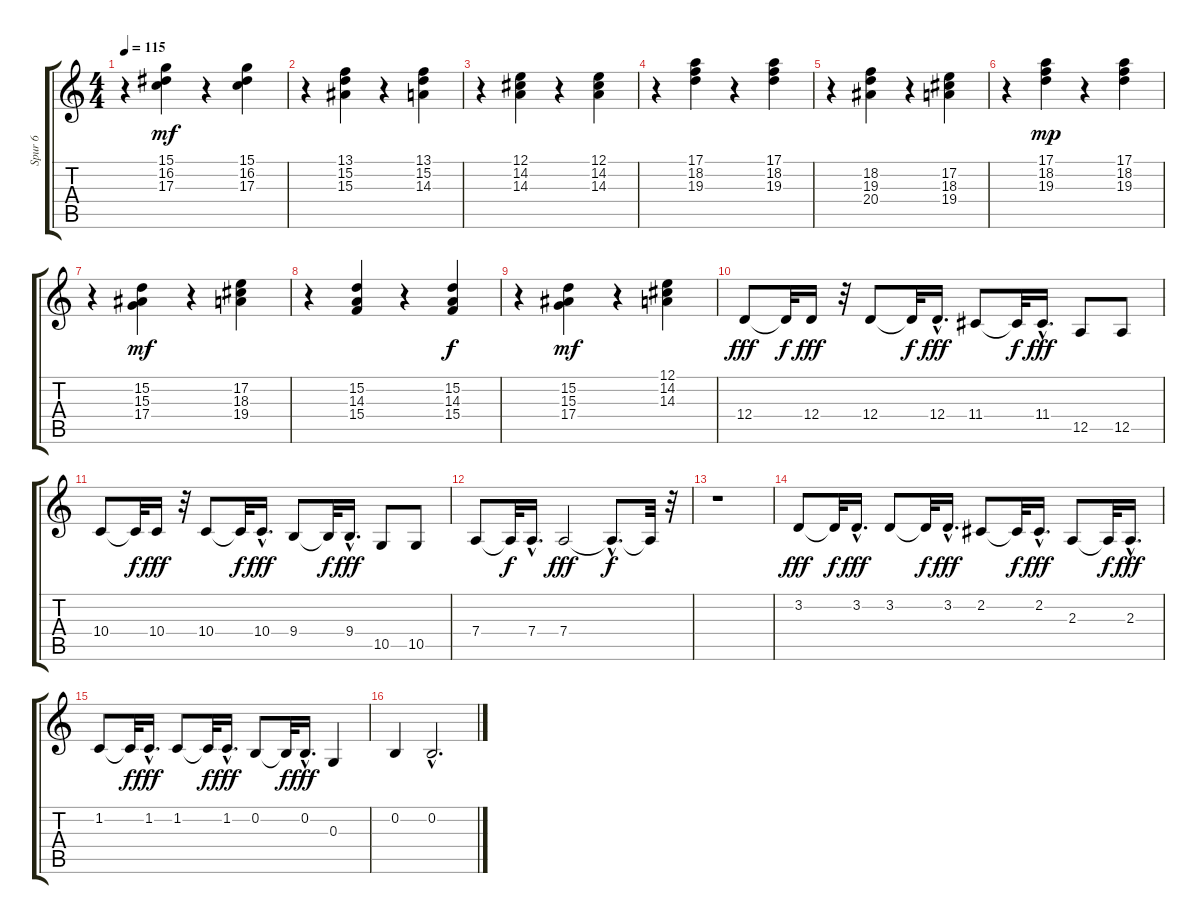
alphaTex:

\track ("Spur 6" "Spur 6") {instrument percussiveorgan}
\staff {score tabs}
\tuning (E4 B3 G3 D3 A2 E2) {hide}
\ts (4 4)
\tempo 115
\clef g2
\ks c
r.4{dy mf} (15.1 16.2 17.3).4 r.4 (15.1 16.2 17.3).4 |
r.4 (13.1 15.2 15.3).4 r.4 (13.1 15.2 14.3).4 |
r.4 (12.1 14.2 14.3).4 r.4 (12.1 14.2 14.3).4 |
r.4 (17.1 18.2 19.3).4 r.4 (17.1 18.2 19.3).4 |
r.4 (18.2 19.3 20.4).4 r.4 (17.2 18.3 19.4).4 |
r.4 (17.1 18.2 19.3).4{dy mp} r.4 (17.1 18.2 19.3).4 |
r.4 (15.2 15.3 17.4).4{dy mf} r.4 (17.2 18.3 19.4).4 |
r.4 (15.2 14.3 15.4).4 r.4 (15.2 14.3 15.4).4{dy f} |
r.4 (15.2 15.3 17.4).4{dy mf} r.4 (12.1 14.2 14.3).4 |
12.4.8{dy fff} 12.4{t}.32{dy f} 12.4.16{dy fff} r.32 12.4.8 12.4{t}.32{dy f} 12.4{hac}.16{d dy fff} 11.4.8 11.4{t}.32{dy f} 11.4{hac}.16{d dy fff} 12.5.8 12.5.8 |
10.4.8 10.4{t}.32{dy f} 10.4.16{dy fff} r.32 10.4.8 10.4{t}.32{dy f} 10.4{hac}.16{d dy fff} 9.4.8 9.4{t}.32{dy f} 9.4{hac}.16{d dy fff} 10.5.8 10.5.8 |
7.4.8 7.4{t}.32{dy f} 7.4{hac}.16{d} 7.4.2{dy fff} 7.4{hac t}.8{d dy f} 7.4{t}.32 r.32 |
r.1 |
3.2.8{dy fff} 3.2{t}.32{dy f} 3.2{hac}.16{d dy fff} 3.2.8 3.2{t}.32{dy f} 3.2{hac}.16{d dy fff} 2.2.8 2.2{t}.32{dy f} 2.2{hac}.16{d dy fff} 2.3.8 2.3{t}.32{dy f} 2.3{hac}.16{d dy fff} |
1.2.8 1.2{t}.32{dy f} 1.2{hac}.16{d dy fff} 1.2.8 1.2{t}.32{dy f} 1.2{hac}.16{d dy fff} 0.2.8 0.2{t}.32{dy f} 0.2{hac}.16{d dy fff} 0.3.4 |
0.2.4 0.2{hac}.2{d}
